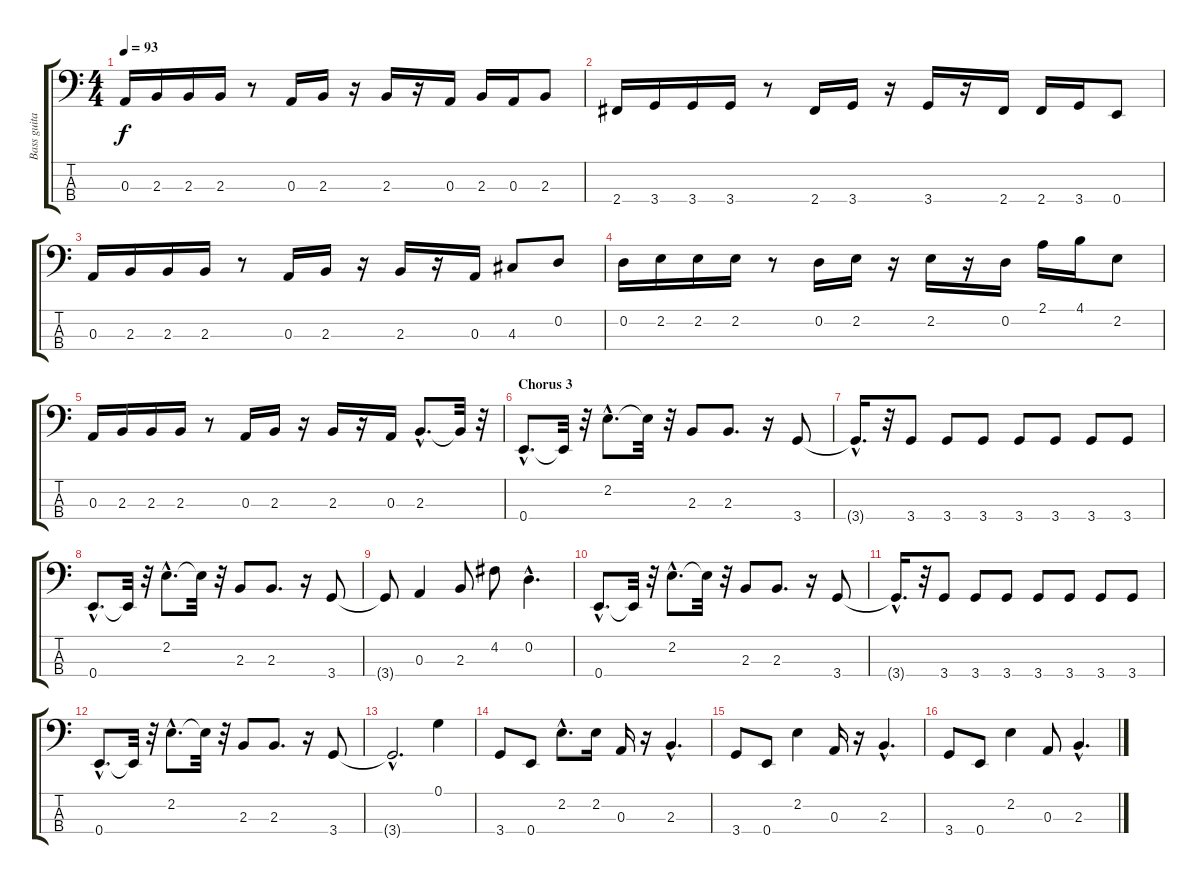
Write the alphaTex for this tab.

\track ("Bass guitar" "Bass guita") {instrument electricbassfinger}
\staff {score tabs}
\tuning (G2 D2 A1 E1) {hide}
\ts (4 4)
\tempo 93
\clef f4
\ks c
0.3.16{dy f} 2.3.16 2.3.16 2.3.16 r.8 0.3.16 2.3.16 r.16 2.3.16 r.16 0.3.16 2.3.16 0.3.16 2.3.8 |
2.4.16 3.4.16 3.4.16 3.4.16 r.8 2.4.16 3.4.16 r.16 3.4.16 r.16 2.4.16 2.4.16 3.4.16 0.4.8 |
0.3.16 2.3.16 2.3.16 2.3.16 r.8 0.3.16 2.3.16 r.16 2.3.16 r.16 0.3.16 4.3.8 0.2.8 |
0.2.16 2.2.16 2.2.16 2.2.16 r.8 0.2.16 2.2.16 r.16 2.2.16 r.16 0.2.16 2.1.16 4.1.16 2.2.8 |
0.3.16 2.3.16 2.3.16 2.3.16 r.8 0.3.16 2.3.16 r.16 2.3.16 r.16 0.3.16 2.3{hac}.8{d} 2.3{t}.32 r.32 |
\section ("" "Chorus 3")
0.4{hac}.8{d} 0.4{t}.32 r.32 2.2{hac}.8{d} 2.2{t}.32 r.32 2.3.8 2.3.8{d} r.16 3.4.8 |
3.4{hac t}.16{d} r.32 3.4.8 3.4.8 3.4.8 3.4.8 3.4.8 3.4.8 3.4.8 |
0.4{hac}.8{d} 0.4{t}.32 r.32 2.2{hac}.8{d} 2.2{t}.32 r.32 2.3.8 2.3.8{d} r.16 3.4.8 |
3.4{t}.8 0.3.4 2.3.8 4.2.8 0.2{hac}.4{d} |
0.4{hac}.8{d} 0.4{t}.32 r.32 2.2{hac}.8{d} 2.2{t}.32 r.32 2.3.8 2.3.8{d} r.16 3.4.8 |
3.4{hac t}.16{d} r.32 3.4.8 3.4.8 3.4.8 3.4.8 3.4.8 3.4.8 3.4.8 |
0.4{hac}.8{d} 0.4{t}.32 r.32 2.2{hac}.8{d} 2.2{t}.32 r.32 2.3.8 2.3.8{d} r.16 3.4.8 |
3.4{hac t}.2{d} 0.1.4 |
3.4.8 0.4.8 2.2{hac}.8{d} 2.2.16 0.3.16 r.16 2.3{hac}.4{d} |
3.4.8 0.4.8 2.2.4 0.3.16 r.16 2.3{hac}.4{d} |
3.4.8 0.4.8 2.2.4 0.3.8 2.3{hac}.4{d}
